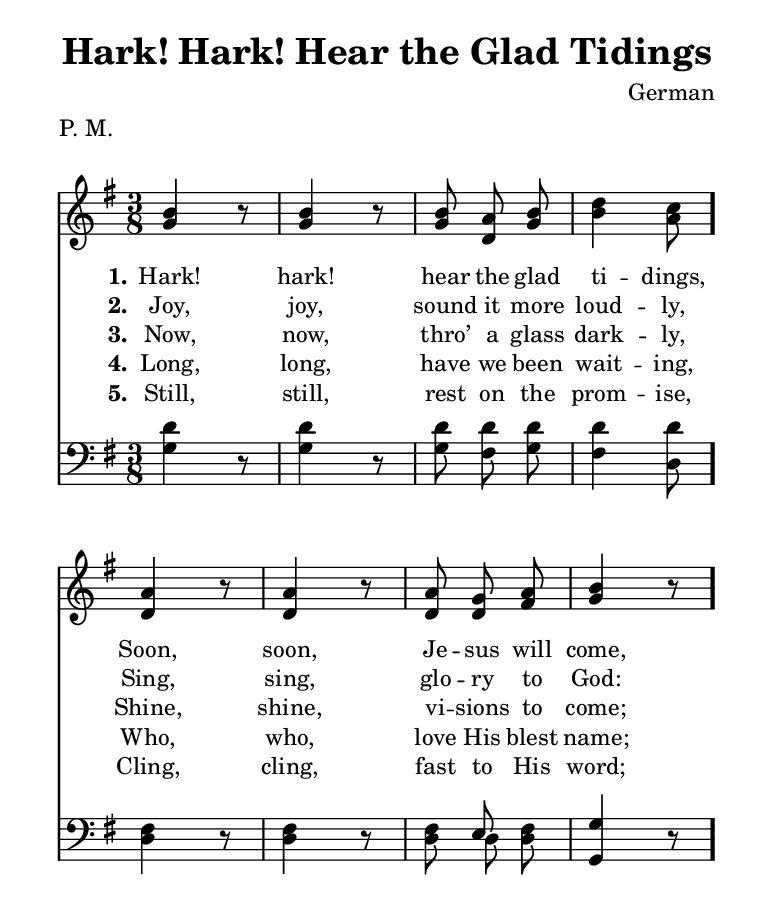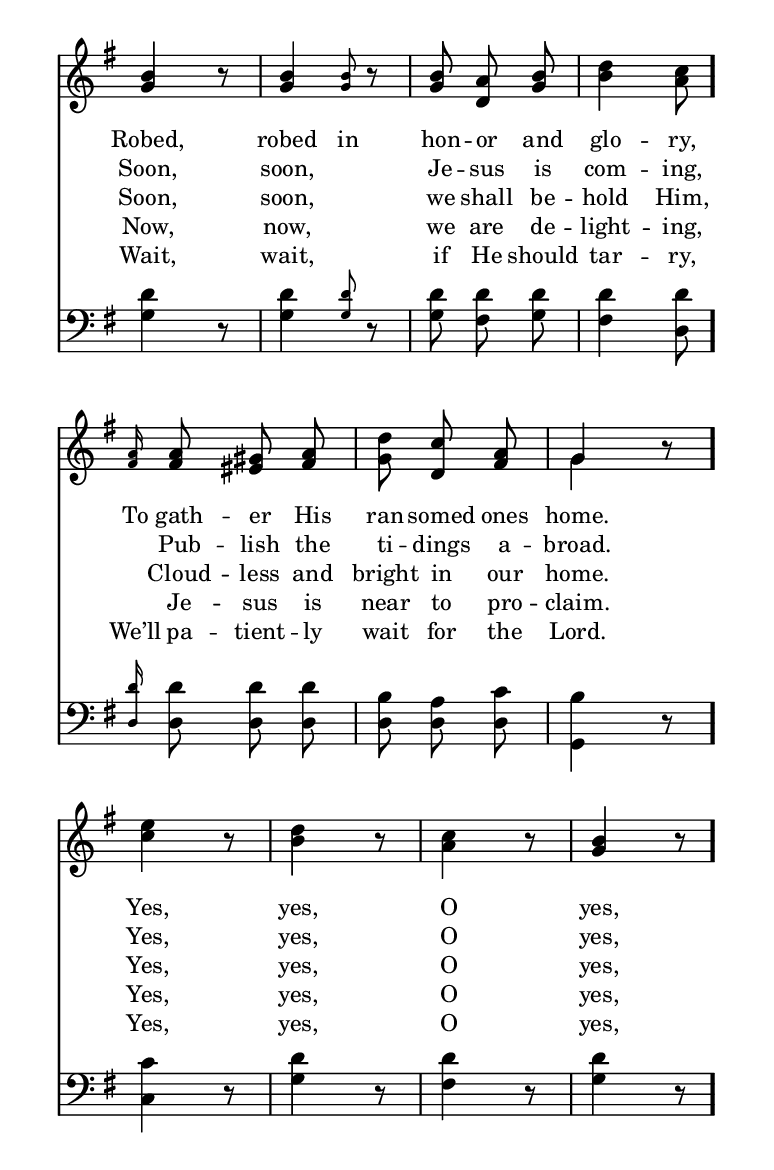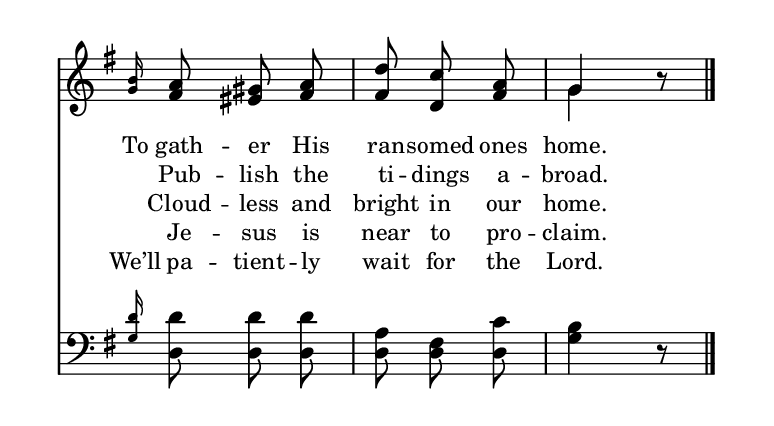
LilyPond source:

\include "common/global.ily"
\paper {
  \include "common/paper.ily"
  ragged-bottom = ##t
  ragged-last-bottom = ##t
  systems-per-page = #(cond (is-eogsized 3) (#t #f))
  page-count = ##f
}

\header{
  hymnnumber = "52"
  title = "Hark! Hark! Hear the Glad Tidings"
  tunename = ""
  meter = "P. M."
  %poet = ""
  composer = "German"
  %copyright = ""
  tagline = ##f
}

% for fermata in MIDI
ta = { \tempo 4=70 }
tb = { \tempo 4=35 }

patternAA = { c4 c8 | c4 c8 | c8 c8 c8 | c4 c8 }
patternAB = { c4 c8 | c4 c8 | c8 c8 c8 | c4 c8 }
patternAC = { c4 c8 | c4 \grace c8 c8 | c8 c8 c8 | c4 c8 }
patternBA = { \grace c16 c8 c8 c8 | c8 c8 c8 | c4 c8 }
patternCA = { c4 c8 | c4 c8 | c4 c8 | c4 c8 }

global = {
  \include "common/overrides.ily"
  \override Staff.TimeSignature.style = #'numbered
  \time 3/8
  \override Score.MetronomeMark.transparent = ##t % hide all fermata changes too
  \ta
  \key g \major
  %\partial 4
  \autoBeamOff
}

notesSoprano = {
\global
\relative c'' {

  \changePitch \patternAA { b r | b r | b a b | d c }
  \changePitch \patternAB { a r | a r | a g a | b r }
  \changePitch \patternAC { b r | b b r | b a b | d c }
  \changePitch \patternBA { a a gis a | d c a | g r }
  \changePitch \patternCA { e' r | d r | c r | b r }
  \changePitch \patternBA { b a gis a | d c a | g r }

  \bar "|."

}
}

notesAlto = {
\global
\relative e' {

  \changePitch \patternAA { g r | g r | g d g | b a }
  \changePitch \patternAB { d, r | d r | d d fis | g r }
  \changePitch \patternAC { g r | g g r | g d g | b a }
  \changePitch \patternBA { fis fis eis fis | g d fis | g r }
  \changePitch \patternCA { c r | b r | a r | g r }
  \changePitch \patternBA { g fis eis fis | fis d fis | g r }

}
}

notesTenor = {
\global
\relative a {

  \changePitch \patternAA { d r | d r | d d d | d d }
  \changePitch \patternAB { fis, r | fis r | fis e fis | g r }
  \changePitch \patternAC { d' r | d d r | d d d | d d }
  \changePitch \patternBA { d d d d | b a c | b r }
  \changePitch \patternCA { c r | d r | d r | d r }
  \changePitch \patternBA { d d d d | a fis c' | b r }

}
}

notesBass = {
\global
\relative f {

  \changePitch \patternAA { g r | g r | g fis g | fis d }
  \changePitch \patternAB { d r | d r | d d d | g, r }
  \changePitch \patternAC { g' r | g g r | g fis g | fis d }
  \changePitch \patternBA { d d d d | d d d | g, r }
  \changePitch \patternCA { c r | g' r | fis r | g r }
  \changePitch \patternBA { g d d d | d d d | g r }

}
}

wordsA = \lyricmode {
\set stanza = "1."

Hark! hark! hear the glad ti -- dings,
Soon, soon, Je -- sus will come, %{HIDE>%} \set includeGraceNotes = ##t %{<HIDE%}
Robed, robed in hon -- or and glo -- ry,
To gath -- er His ran -- somed ones home.
Yes, yes, O yes,
To gath -- er His ran -- somed ones home.  %{HIDE>%} \set includeGraceNotes = ##f %{<HIDE%}

}

wordsB = \lyricmode {
\set stanza = "2."

% measure bars put on second verse instead of first due to unusual line
% splitting
Joy, joy, sound it more loud -- ly, \bar "."
Sing, sing, glo -- ry to God: \bar "." \break
Soon, soon, Je -- sus is com -- ing,
Pub -- lish the ti -- dings a -- broad. \bar "." \break
Yes, yes, O yes,
Pub -- lish the ti -- dings a -- broad. \bar "." \break

}

wordsC = \lyricmode {
\set stanza = "3."

Now, now, thro’ a glass dark -- ly,
Shine, shine, vi -- sions to come;
Soon, soon, we shall be -- hold Him,
Cloud -- less and bright in our home.
Yes, yes, O yes,
Cloud -- less and bright in our home.

}

wordsD = \lyricmode {
\set stanza = "4."

Long, long, have we been wait -- ing,
Who, who, love His blest name;
Now, now, we are de -- light -- ing,
Je -- sus is near to pro -- claim.
Yes, yes, O yes,
Je -- sus is near to pro -- claim.

}

wordsE = \lyricmode {
\set stanza = "5."

% measure bars put partly on fifth verse due to grace notes
Still, still, rest on the prom -- ise,
Cling, cling, fast to His word;
Wait, wait, if He should %{HIDE>%} \set includeGraceNotes = ##t %{<HIDE%} tar -- ry, \bar "."
We’ll pa -- tient -- ly wait for the Lord.
Yes, yes, O yes, \bar "."
We’ll pa -- tient -- ly wait for the Lord. %{HIDE>%} \set includeGraceNotes = ##f %{<HIDE%}

}

\score {
  \context ChoirStaff <<
    \context Staff = upper <<
      \set ChoirStaff.systemStartDelimiter = #'SystemStartBar
      \set ChoirStaff.printPartCombineTexts = ##f
      \partcombine #'(2 . 9) \notesSoprano \notesAlto
      \context NullVoice = sopranos { \voiceOne << \notesSoprano >> }
      \context NullVoice = altos { \voiceTwo << \notesAlto >> }
      \context Lyrics = one   \lyricsto sopranos \wordsA
      \context Lyrics = two   \lyricsto sopranos \wordsB
      \context Lyrics = three \lyricsto sopranos \wordsC
      \context Lyrics = four  \lyricsto sopranos \wordsD
      \context Lyrics = five  \lyricsto sopranos \wordsE
    >>
    \context Staff = men <<
      \clef bass
      \set ChoirStaff.printPartCombineTexts = ##f
      \partcombine #'(2 . 9) \notesTenor \notesBass
      \context NullVoice = tenors { \voiceOne << \notesTenor >> }
      \context NullVoice = basses { \voiceTwo << \notesBass >> }
    >>
  >>
  \layout {
    \include "common/layout.ily"
  }
  \midi{
    \include "common/midi.ily"
  }
}

\version "2.19.49"  % necessary for upgrading to future LilyPond versions.

% vi:set et ts=2 sw=2 ai nocindent syntax=lilypond:
